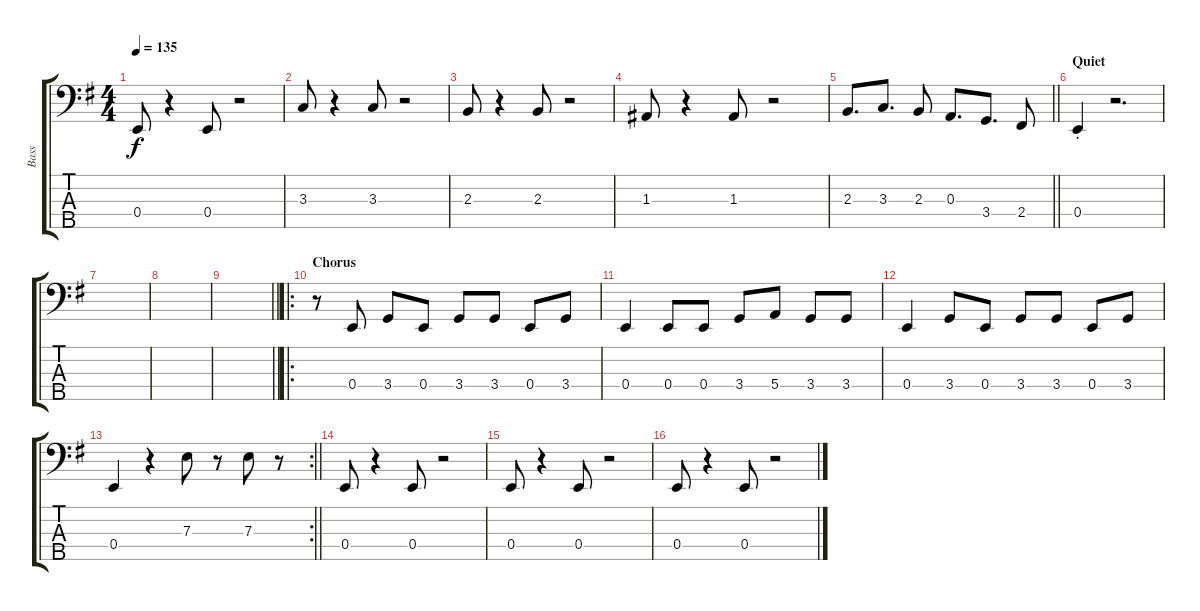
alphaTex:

\track ("Bass" "Bass") {instrument electricbassfinger}
\staff {score tabs}
\tuning (G2 D2 A1 E1 B0) {hide}
\ts (4 4)
\tempo 135
\clef f4
\ks g
0.4.8{dy f} r.4 0.4.8 r.2 |
3.3.8 r.4 3.3.8 r.2 |
2.3.8 r.4 2.3.8 r.2 |
1.3.8 r.4 1.3.8 r.2 |
\barLineRight lightlight
2.3.8{d} 3.3.8{d} 2.3.8 0.3.8{d} 3.4.8{d} 2.4.8 |
\section ("" "Quiet")
0.4{st}.4 r.2{d} |
|
|
\barLineRight lightlight
|
\ro
\section ("" "Chorus")
r.8 0.4.8 3.4.8 0.4.8 3.4.8 3.4.8 0.4.8 3.4.8 |
0.4.4 0.4.8 0.4.8 3.4.8 5.4.8 3.4.8 3.4.8 |
0.4.4 3.4.8 0.4.8 3.4.8 3.4.8 0.4.8 3.4.8 |
\rc 2
\barLineRight lightlight
0.4.4 r.4 7.3.8 r.8 7.3.8 r.8 |
0.4.8 r.4 0.4.8 r.2 |
0.4.8 r.4 0.4.8 r.2 |
0.4.8 r.4 0.4.8 r.2
